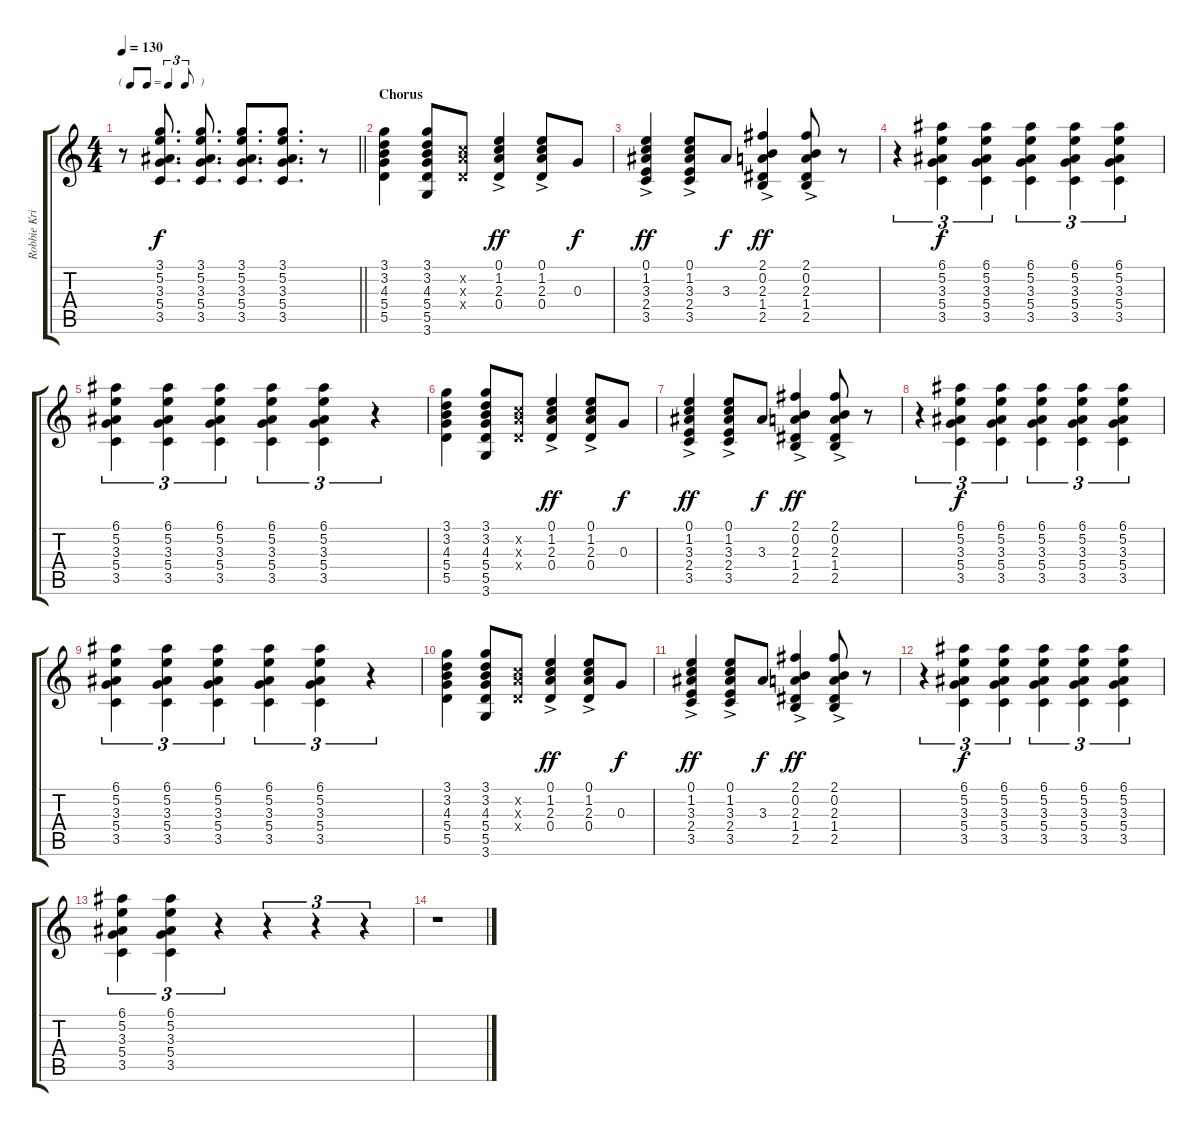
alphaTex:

\track ("Robbie Krieger" "Robbie Kri") {instrument electricguitarjazz}
\staff {score tabs}
\tuning (E4 B3 G3 D3 A2 E2) {hide}
\ts (4 4)
\tf triplet8th
\tempo 130
\clef g2
\barLineRight lightlight
\ks c
r.8{dy f} (3.1 5.2 3.3 5.4 3.5).8{d} (3.1 5.2 3.3 5.4 3.5).8{d} (3.1 5.2 3.3 5.4 3.5).8{d} (3.1 5.2 3.3 5.4 3.5).8{d} r.8 |
\section ("" "Chorus")
(3.1 3.2 4.3 5.4 5.5).4 (3.1 3.2 4.3 5.4 5.5 3.6).8 (1.2{x} 2.3{x} 0.4{x}).8 (0.1{ac} 1.2{ac} 2.3{ac} 0.4{ac}).4{dy ff} (0.1{ac} 1.2{ac} 2.3{ac} 0.4{ac}).8 0.3.8{dy f} |
(0.1{ac} 1.2{ac} 3.3{ac} 2.4{ac} 3.5{ac}).4{dy ff} (0.1{ac} 1.2{ac} 3.3{ac} 2.4{ac} 3.5{ac}).8 3.3.8{dy f} (2.1{ac} 0.2{ac} 2.3{ac} 1.4{ac} 2.5{ac}).4{dy ff} (2.1{ac} 0.2{ac} 2.3{ac} 1.4{ac} 2.5{ac}).8 r.8 |
r.4{tu (3 2)} (6.1 5.2 3.3 5.4 3.5).4{tu (3 2) dy f} (6.1 5.2 3.3 5.4 3.5).4{tu (3 2)} (6.1 5.2 3.3 5.4 3.5).4{tu (3 2)} (6.1 5.2 3.3 5.4 3.5).4{tu (3 2)} (6.1 5.2 3.3 5.4 3.5).4{tu (3 2)} |
(6.1 5.2 3.3 5.4 3.5).4{tu (3 2)} (6.1 5.2 3.3 5.4 3.5).4{tu (3 2)} (6.1 5.2 3.3 5.4 3.5).4{tu (3 2)} (6.1 5.2 3.3 5.4 3.5).4{tu (3 2)} (6.1 5.2 3.3 5.4 3.5).4{tu (3 2)} r.4{tu (3 2)} |
(3.1 3.2 4.3 5.4 5.5).4 (3.1 3.2 4.3 5.4 5.5 3.6).8 (1.2{x} 2.3{x} 0.4{x}).8 (0.1{ac} 1.2{ac} 2.3{ac} 0.4{ac}).4{dy ff} (0.1{ac} 1.2{ac} 2.3{ac} 0.4{ac}).8 0.3.8{dy f} |
(0.1{ac} 1.2{ac} 3.3{ac} 2.4{ac} 3.5{ac}).4{dy ff} (0.1{ac} 1.2{ac} 3.3{ac} 2.4{ac} 3.5{ac}).8 3.3.8{dy f} (2.1{ac} 0.2{ac} 2.3{ac} 1.4{ac} 2.5{ac}).4{dy ff} (2.1{ac} 0.2{ac} 2.3{ac} 1.4{ac} 2.5{ac}).8 r.8 |
r.4{tu (3 2)} (6.1 5.2 3.3 5.4 3.5).4{tu (3 2) dy f} (6.1 5.2 3.3 5.4 3.5).4{tu (3 2)} (6.1 5.2 3.3 5.4 3.5).4{tu (3 2)} (6.1 5.2 3.3 5.4 3.5).4{tu (3 2)} (6.1 5.2 3.3 5.4 3.5).4{tu (3 2)} |
(6.1 5.2 3.3 5.4 3.5).4{tu (3 2)} (6.1 5.2 3.3 5.4 3.5).4{tu (3 2)} (6.1 5.2 3.3 5.4 3.5).4{tu (3 2)} (6.1 5.2 3.3 5.4 3.5).4{tu (3 2)} (6.1 5.2 3.3 5.4 3.5).4{tu (3 2)} r.4{tu (3 2)} |
(3.1 3.2 4.3 5.4 5.5).4 (3.1 3.2 4.3 5.4 5.5 3.6).8 (1.2{x} 2.3{x} 0.4{x}).8 (0.1{ac} 1.2{ac} 2.3{ac} 0.4{ac}).4{dy ff} (0.1{ac} 1.2{ac} 2.3{ac} 0.4{ac}).8 0.3.8{dy f} |
(0.1{ac} 1.2{ac} 3.3{ac} 2.4{ac} 3.5{ac}).4{dy ff} (0.1{ac} 1.2{ac} 3.3{ac} 2.4{ac} 3.5{ac}).8 3.3.8{dy f} (2.1{ac} 0.2{ac} 2.3{ac} 1.4{ac} 2.5{ac}).4{dy ff} (2.1{ac} 0.2{ac} 2.3{ac} 1.4{ac} 2.5{ac}).8 r.8 |
r.4{tu (3 2)} (6.1 5.2 3.3 5.4 3.5).4{tu (3 2) dy f} (6.1 5.2 3.3 5.4 3.5).4{tu (3 2)} (6.1 5.2 3.3 5.4 3.5).4{tu (3 2)} (6.1 5.2 3.3 5.4 3.5).4{tu (3 2)} (6.1 5.2 3.3 5.4 3.5).4{tu (3 2)} |
(6.1 5.2 3.3 5.4 3.5).4{tu (3 2)} (6.1 5.2 3.3 5.4 3.5).4{tu (3 2)} r.4{tu (3 2)} r.4{tu (3 2)} r.4{tu (3 2)} r.4{tu (3 2)} |
r.1
